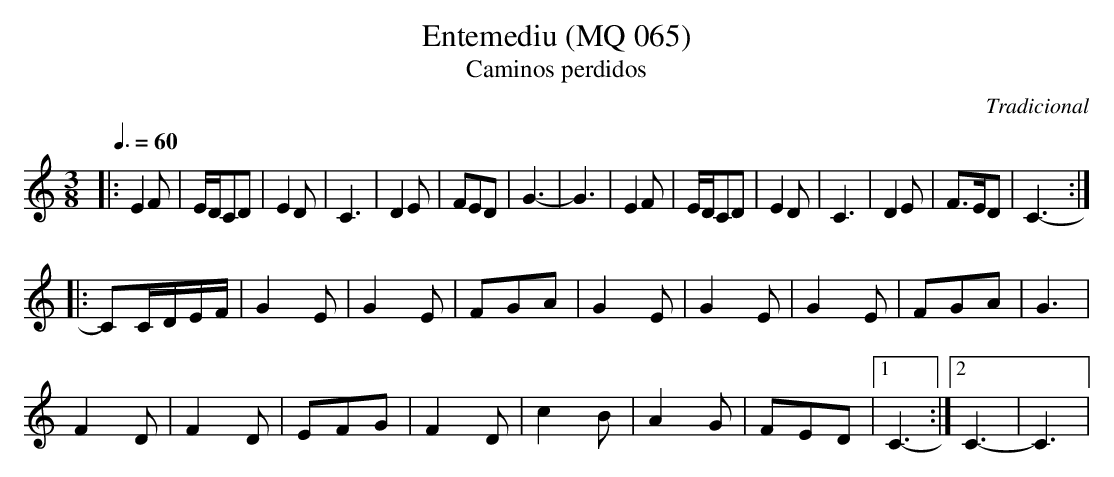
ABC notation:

X:1
T:Entemediu (MQ 065)
T:Caminos perdidos
C:Tradicional
M:3/8
L:1/8
Q:3/8=60
K:C
|: E2 F|E/D/CD|E2 D|C3|D2 E|FED|G3-|G3|E2 F|E/D/CD|E2 D|C3|D2 E|F>ED|C3-:|
|: CC/D/E/F/|G2 E|G2 E|FGA|G2 E|G2 E|G2 E|FGA|G3|
F2 D|F2 D|EFG|F2 D|c2 B|A2 G|FED|[1 C3- :|[2 C3-|C3|
